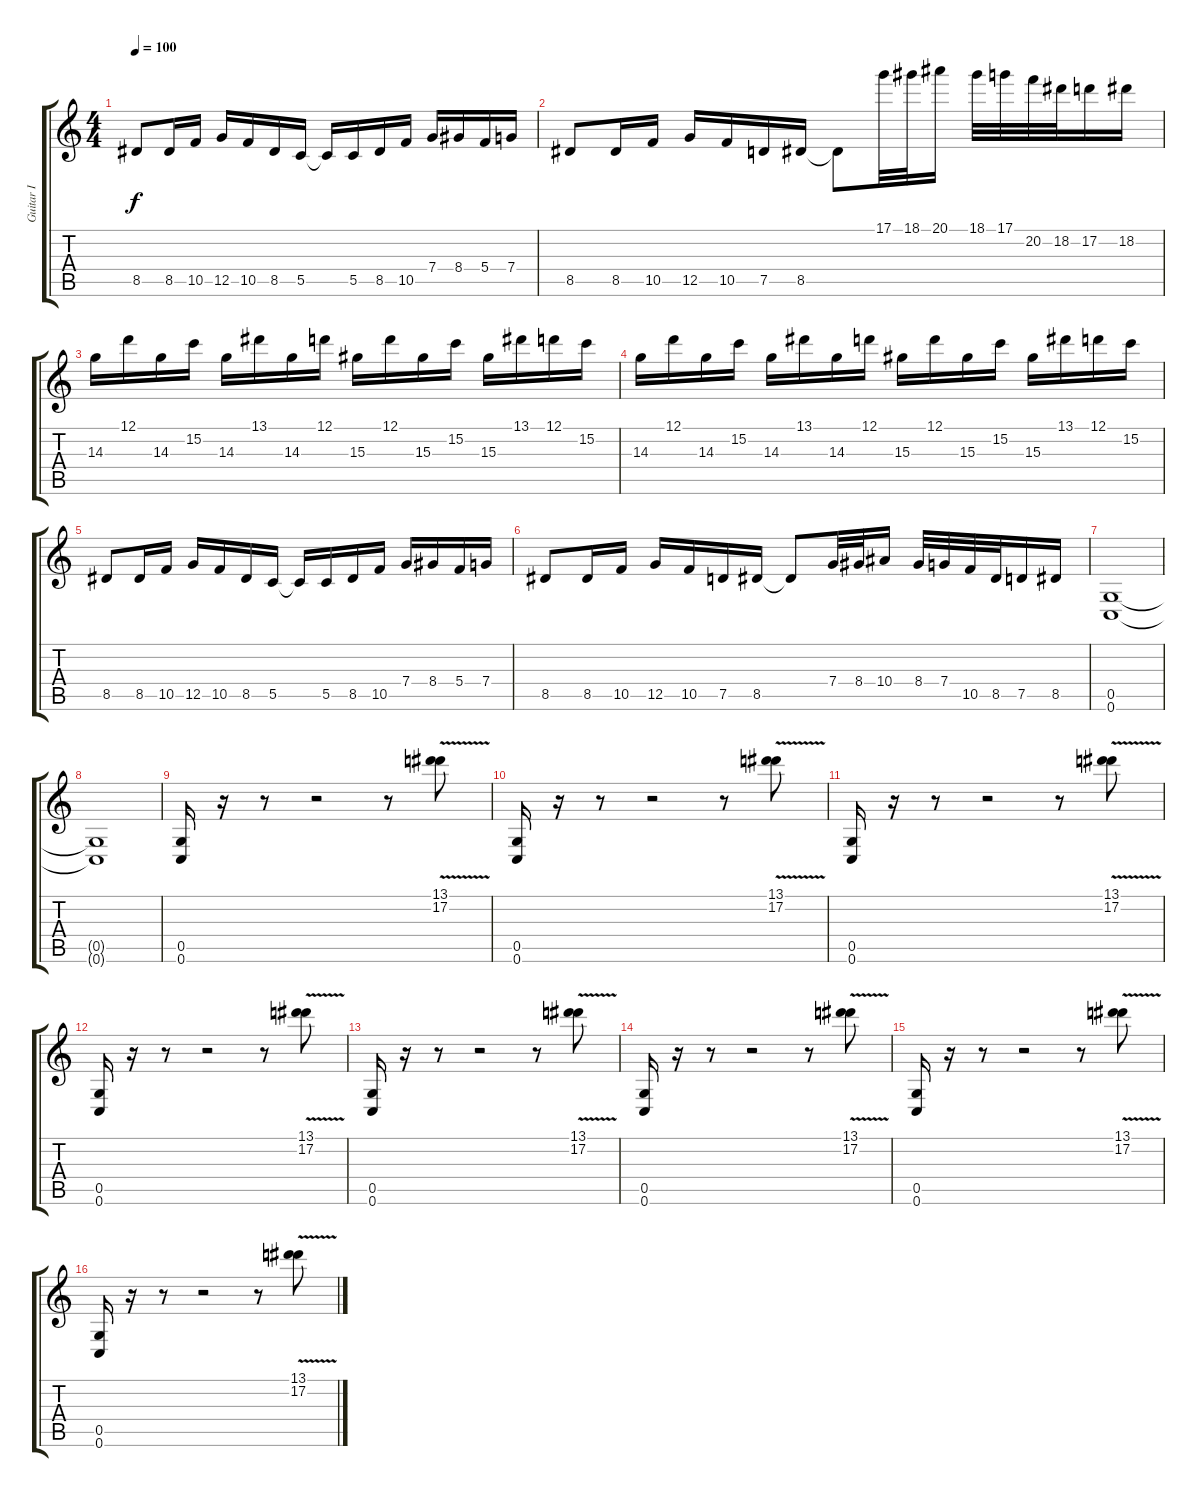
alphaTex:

\track ("Guitar I" "Guitar I") {instrument overdrivenguitar}
\staff {score tabs}
\tuning (D4 A3 F3 C3 G2 C2) {hide}
\ts (4 4)
\tempo 100
\clef g2
\ks c
8.5.8{dy f} 8.5.16 10.5.16 12.5.16 10.5.16 8.5.16 5.5.16 5.5{t}.16 5.5.16 8.5.16 10.5.16 7.4.16 8.4.16 5.4.16 7.4.16 |
8.5.8 8.5.16 10.5.16 12.5.16 10.5.16 7.5.16 8.5.16 8.5{t}.8 17.1.32 18.1.32 20.1.16 18.1.32 17.1.32 20.2.32 18.2.32 17.2.16 18.2.16 |
14.3.16 12.1.16 14.3.16 15.2.16 14.3.16 13.1.16 14.3.16 12.1.16 15.3.16 12.1.16 15.3.16 15.2.16 15.3.16 13.1.16 12.1.16 15.2.16 |
14.3.16 12.1.16 14.3.16 15.2.16 14.3.16 13.1.16 14.3.16 12.1.16 15.3.16 12.1.16 15.3.16 15.2.16 15.3.16 13.1.16 12.1.16 15.2.16 |
8.5.8 8.5.16 10.5.16 12.5.16 10.5.16 8.5.16 5.5.16 5.5{t}.16 5.5.16 8.5.16 10.5.16 7.4.16 8.4.16 5.4.16 7.4.16 |
8.5.8 8.5.16 10.5.16 12.5.16 10.5.16 7.5.16 8.5.16 8.5{t}.8 7.4.32 8.4.32 10.4.16 8.4.32 7.4.32 10.5.32 8.5.32 7.5.16 8.5.16 |
(0.5 0.6).1 |
(0.5{t} 0.6{t}).1 |
(0.5 0.6).16 r.16 r.8 r.2 r.8 (13.1{v} 17.2{v}).8 |
(0.5 0.6).16 r.16 r.8 r.2 r.8 (13.1{v} 17.2{v}).8 |
(0.5 0.6).16 r.16 r.8 r.2 r.8 (13.1{v} 17.2{v}).8 |
(0.5 0.6).16{volume 2} r.16 r.8 r.2 r.8 (13.1{v} 17.2{v}).8 |
(0.5 0.6).16 r.16 r.8 r.2 r.8 (13.1{v} 17.2{v}).8 |
(0.5 0.6).16 r.16 r.8 r.2 r.8 (13.1{v} 17.2{v}).8 |
(0.5 0.6).16 r.16 r.8 r.2 r.8 (13.1{v} 17.2{v}).8 |
(0.5 0.6).16 r.16 r.8 r.2 r.8 (13.1{v} 17.2{v}).8
